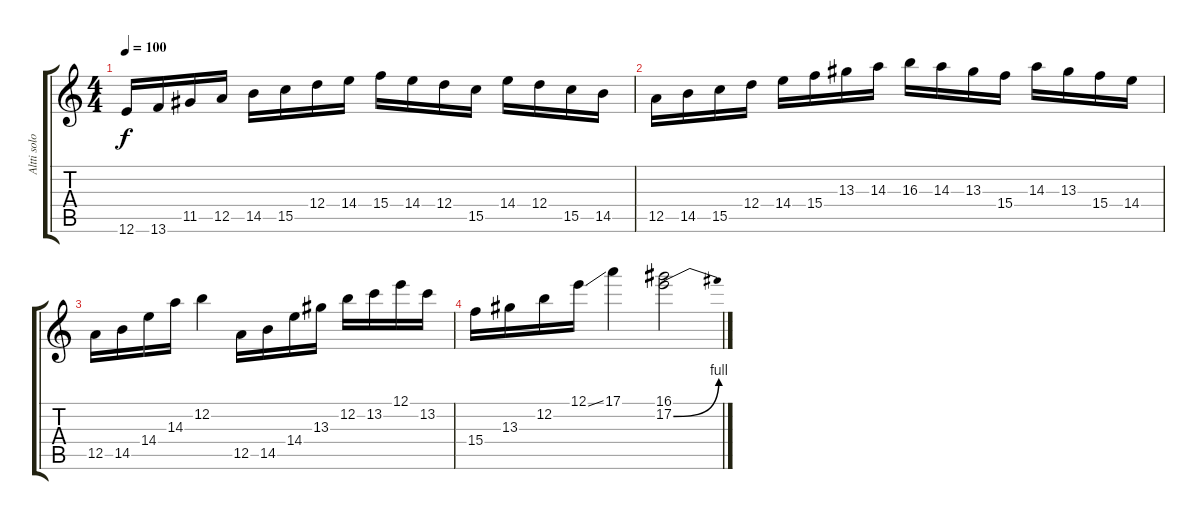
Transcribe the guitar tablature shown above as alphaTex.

\track ("Altti solo" "Altti solo") {instrument overdrivenguitar}
\staff {score tabs}
\tuning (E4 B3 G3 D3 A2 E2) {hide}
\ts (4 4)
\tempo 100
\clef g2
\ks c
12.6.16{dy f instrument overdrivenguitar} 13.6.16 11.5.16 12.5.16 14.5.16 15.5.16 12.4.16 14.4.16 15.4.16 14.4.16 12.4.16 15.5.16 14.4.16 12.4.16 15.5.16 14.5.16 |
12.5.16 14.5.16 15.5.16 12.4.16 14.4.16 15.4.16 13.3.16 14.3.16 16.3.16 14.3.16 13.3.16 15.4.16 14.3.16 13.3.16 15.4.16 14.4.16 |
12.5.16 14.5.16 14.4.16 14.3.16 12.2.4 12.5.16{instrument guitarharmonics} 14.5.16 14.4.16 13.3.16 12.2.16 13.2.16 12.1.16 13.2.16 |
15.4.16 13.3.16 12.2.16 12.1{ss}.16 17.1.4 (16.1 17.2{be (bend 0 0 60 4)}).2
